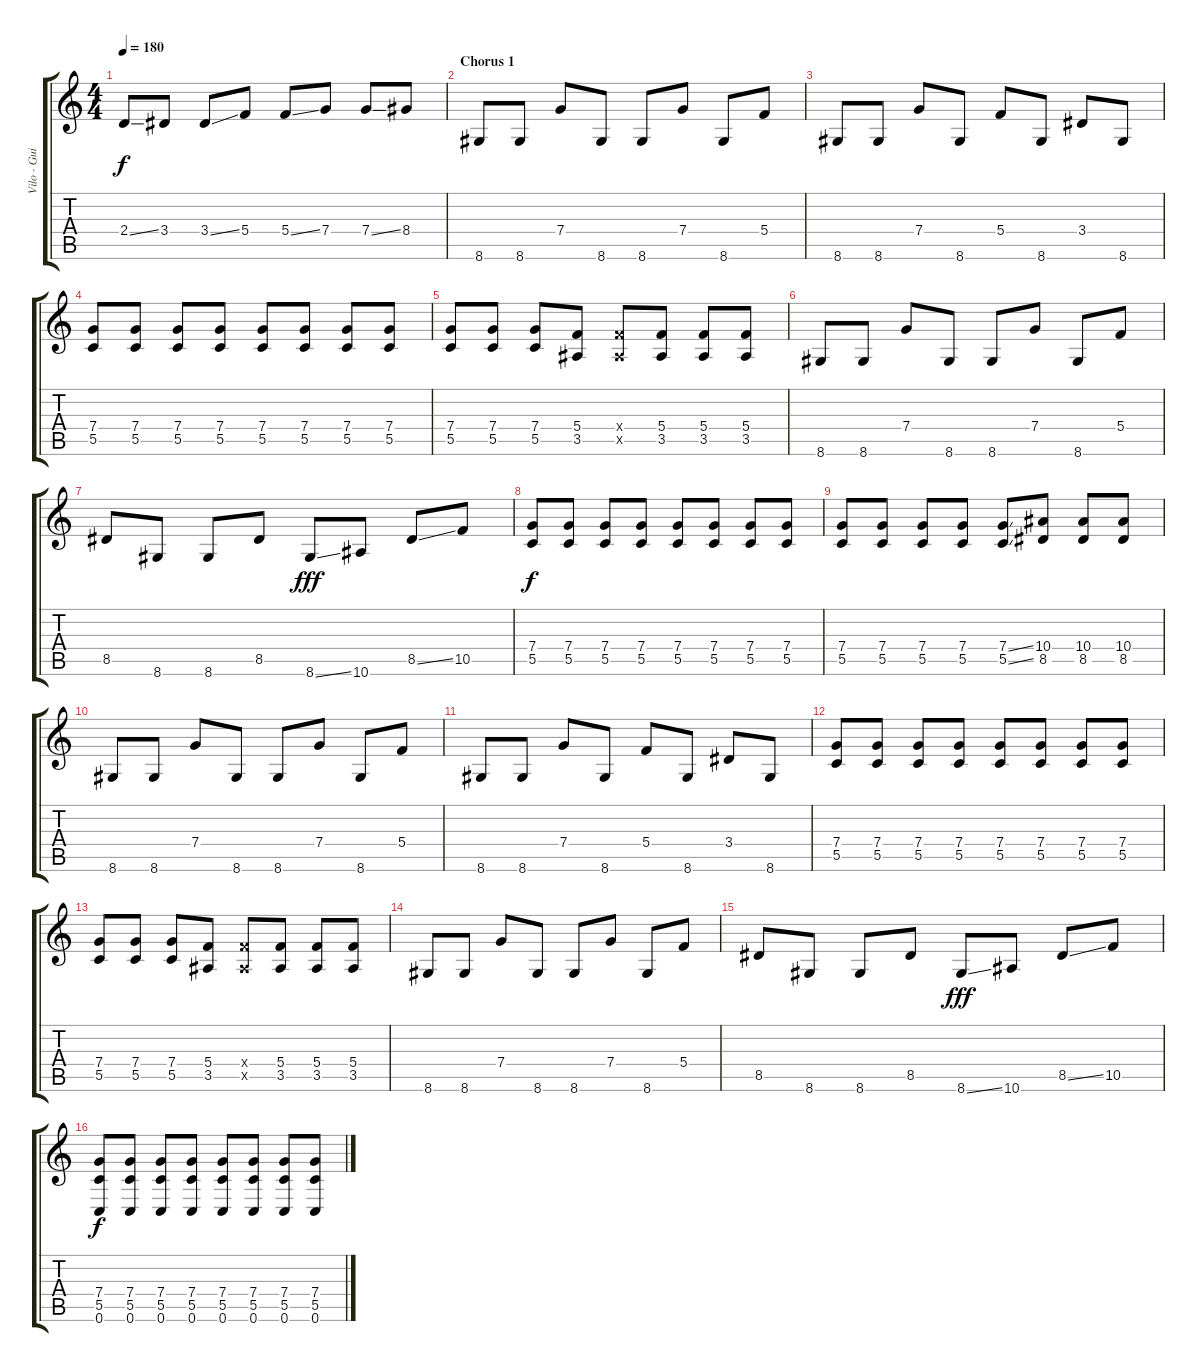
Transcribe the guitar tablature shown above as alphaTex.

\track ("Vilo - Guitar 2 " "Vilo - Gui") {instrument distortionguitar}
\staff {score tabs}
\tuning (D4 A3 F3 C3 G2 C2) {hide}
\ts (4 4)
\tempo 180
\clef g2
\ks c
2.4{ss}.8{dy f volume 12} 3.4.8 3.4{ss}.8 5.4.8 5.4{ss}.8 7.4.8 7.4{ss}.8 8.4.8 |
\section ("" "Chorus 1")
8.6.8 8.6.8 7.4.8 8.6.8 8.6.8 7.4.8 8.6.8 5.4.8 |
8.6.8 8.6.8 7.4.8 8.6.8 5.4.8 8.6.8 3.4.8 8.6.8 |
(7.4 5.5).8 (7.4 5.5).8 (7.4 5.5).8 (7.4 5.5).8 (7.4 5.5).8 (7.4 5.5).8 (7.4 5.5).8 (7.4 5.5).8 |
(7.4 5.5).8 (7.4 5.5).8 (7.4 5.5).8 (5.4 3.5).8 (5.4{x} 3.5{x}).8 (5.4 3.5).8 (5.4 3.5).8 (5.4 3.5).8 |
8.6.8 8.6.8 7.4.8 8.6.8 8.6.8 7.4.8 8.6.8 5.4.8 |
8.5.8 8.6.8 8.6.8 8.5.8 8.6{ss}.8{dy fff} 10.6.8 8.5{ss}.8 10.5.8 |
(7.4 5.5).8{dy f} (7.4 5.5).8 (7.4 5.5).8 (7.4 5.5).8 (7.4 5.5).8 (7.4 5.5).8 (7.4 5.5).8 (7.4 5.5).8 |
(7.4 5.5).8 (7.4 5.5).8 (7.4 5.5).8 (7.4 5.5).8 (7.4{ss} 5.5{ss}).8 (10.4 8.5).8 (10.4 8.5).8 (10.4 8.5).8 |
8.6.8 8.6.8 7.4.8 8.6.8 8.6.8 7.4.8 8.6.8 5.4.8 |
8.6.8 8.6.8 7.4.8 8.6.8 5.4.8 8.6.8 3.4.8 8.6.8 |
(7.4 5.5).8 (7.4 5.5).8 (7.4 5.5).8 (7.4 5.5).8 (7.4 5.5).8 (7.4 5.5).8 (7.4 5.5).8 (7.4 5.5).8 |
(7.4 5.5).8 (7.4 5.5).8 (7.4 5.5).8 (5.4 3.5).8 (5.4{x} 3.5{x}).8 (5.4 3.5).8 (5.4 3.5).8 (5.4 3.5).8 |
8.6.8 8.6.8 7.4.8 8.6.8 8.6.8 7.4.8 8.6.8 5.4.8 |
8.5.8 8.6.8 8.6.8 8.5.8 8.6{ss}.8{dy fff} 10.6.8 8.5{ss}.8 10.5.8 |
(7.4 5.5 0.6).8{dy f} (7.4 5.5 0.6).8 (7.4 5.5 0.6).8 (7.4 5.5 0.6).8 (7.4 5.5 0.6).8 (7.4 5.5 0.6).8 (7.4 5.5 0.6).8 (7.4 5.5 0.6).8
